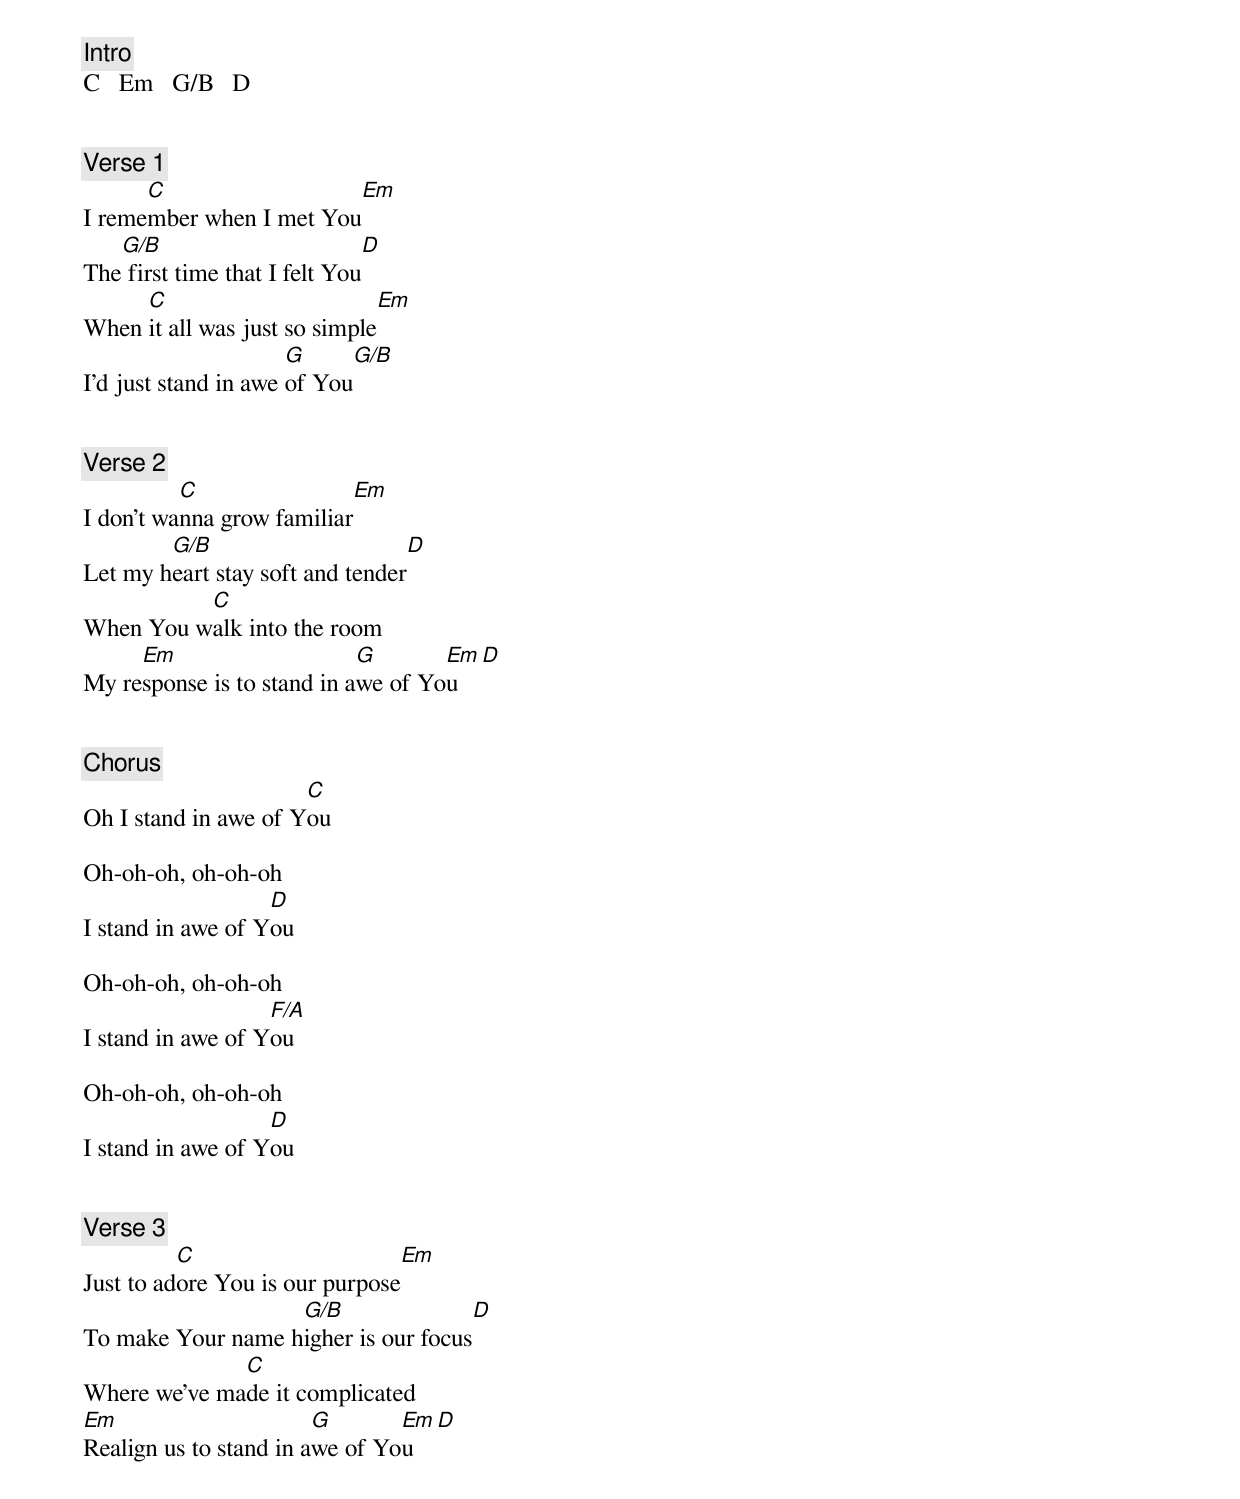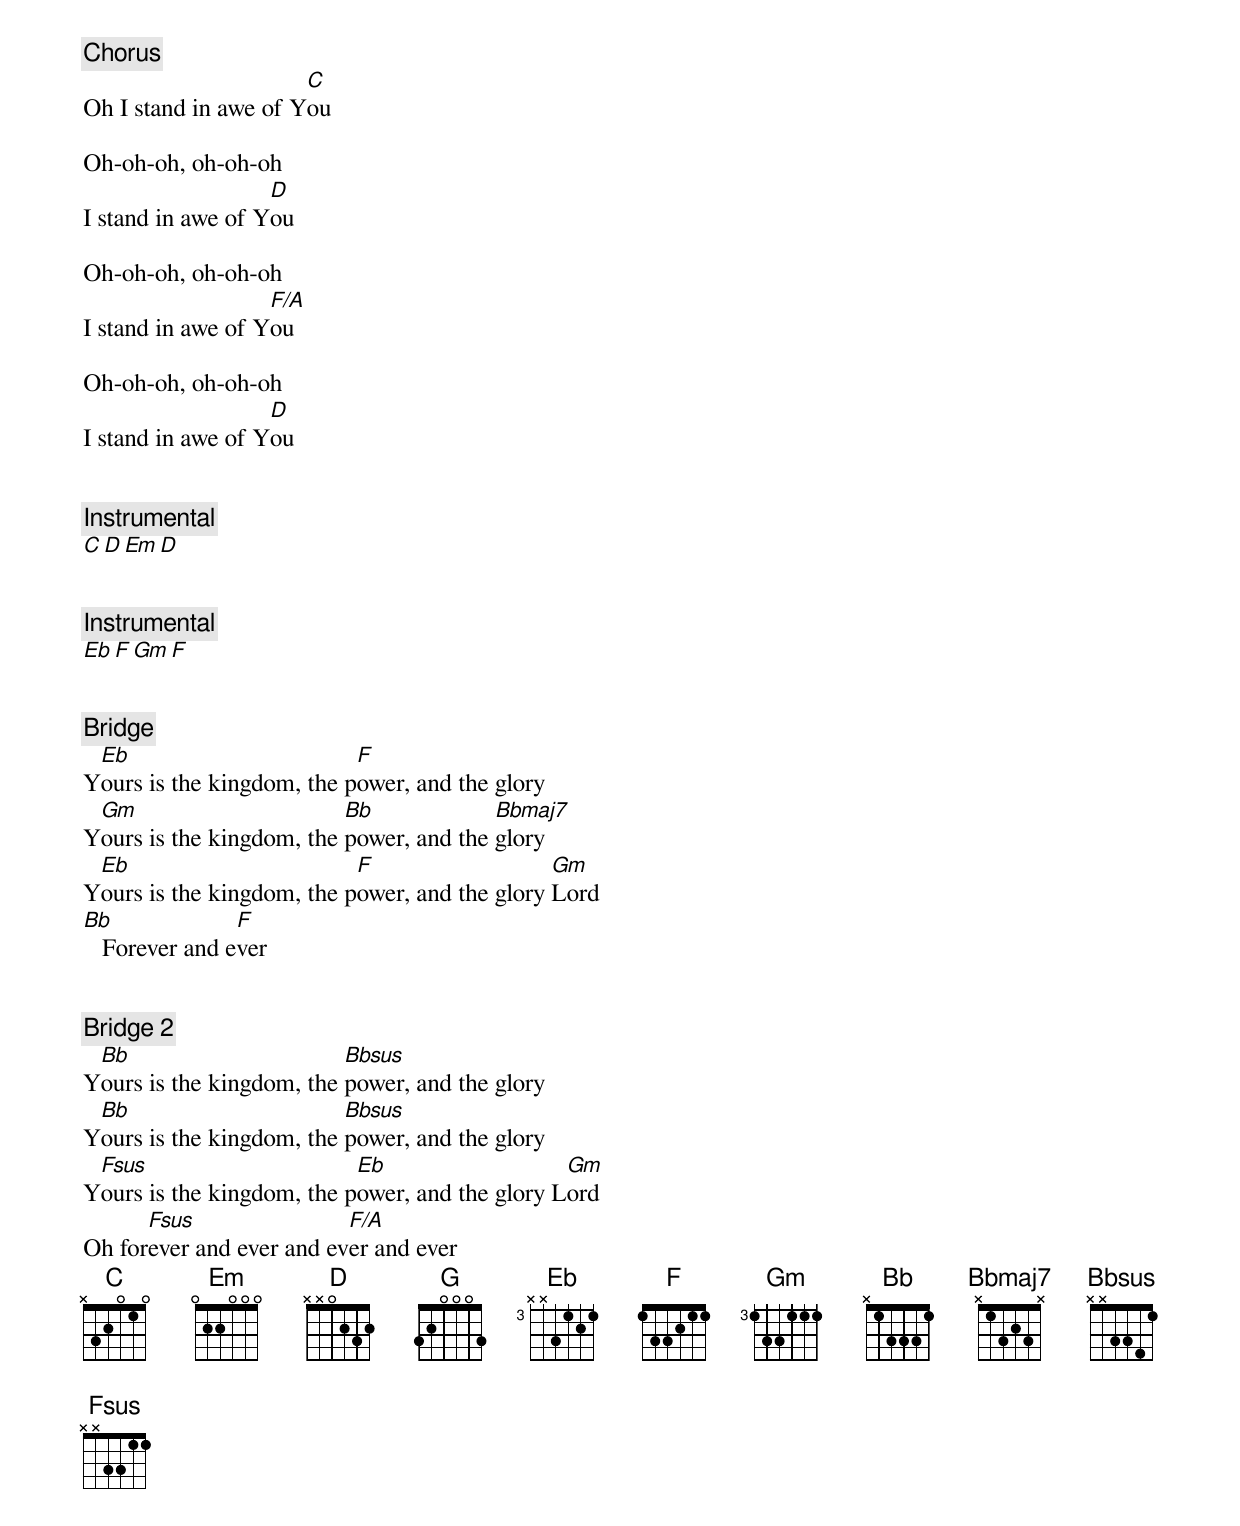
[Intro]
C   Em   G/B   D


[Verse 1]
      C                  Em
I remember when I met You
   G/B                         D
The first time that I felt You
     C                        Em
When it all was just so simple
                      G      G/B
I’d just stand in awe of You


[Verse 2]
          C                Em
I don’t wanna grow familiar
        G/B                      D
Let my heart stay soft and tender
          C
When You walk into the room
     Em                     G       Em D
My response is to stand in awe of You


[Chorus]
                      C
Oh I stand in awe of You

Oh-oh-oh, oh-oh-oh
                   D
I stand in awe of You

Oh-oh-oh, oh-oh-oh
                   F/A
I stand in awe of You

Oh-oh-oh, oh-oh-oh
                   D
I stand in awe of You


[Verse 3]
          C                     Em
Just to adore You is our purpose
                   G/B                 D
To make Your name higher is our focus
              C
Where we’ve made it complicated
Em                      G       Em D
Realign us to stand in awe of You


[Chorus]
                      C
Oh I stand in awe of You

Oh-oh-oh, oh-oh-oh
                   D
I stand in awe of You

Oh-oh-oh, oh-oh-oh
                   F/A
I stand in awe of You

Oh-oh-oh, oh-oh-oh
                   D
I stand in awe of You


[Instrumental]
C   D   Em   D


[Instrumental]
Eb  F  Gm  F


[Bridge]
 Eb                        F
Yours is the kingdom, the power, and the glory
 Gm                       Bb             Bbmaj7
Yours is the kingdom, the power, and the glory
 Eb                        F                   Gm
Yours is the kingdom, the power, and the glory Lord
Bb              F
   Forever and ever


[Bridge 2]
 Bb                       Bbsus
Yours is the kingdom, the power, and the glory
 Bb                       Bbsus
Yours is the kingdom, the power, and the glory
 Fsus                      Eb                   Gm
Yours is the kingdom, the power, and the glory Lord
      Fsus                F/A
Oh forever and ever and ever and ever
